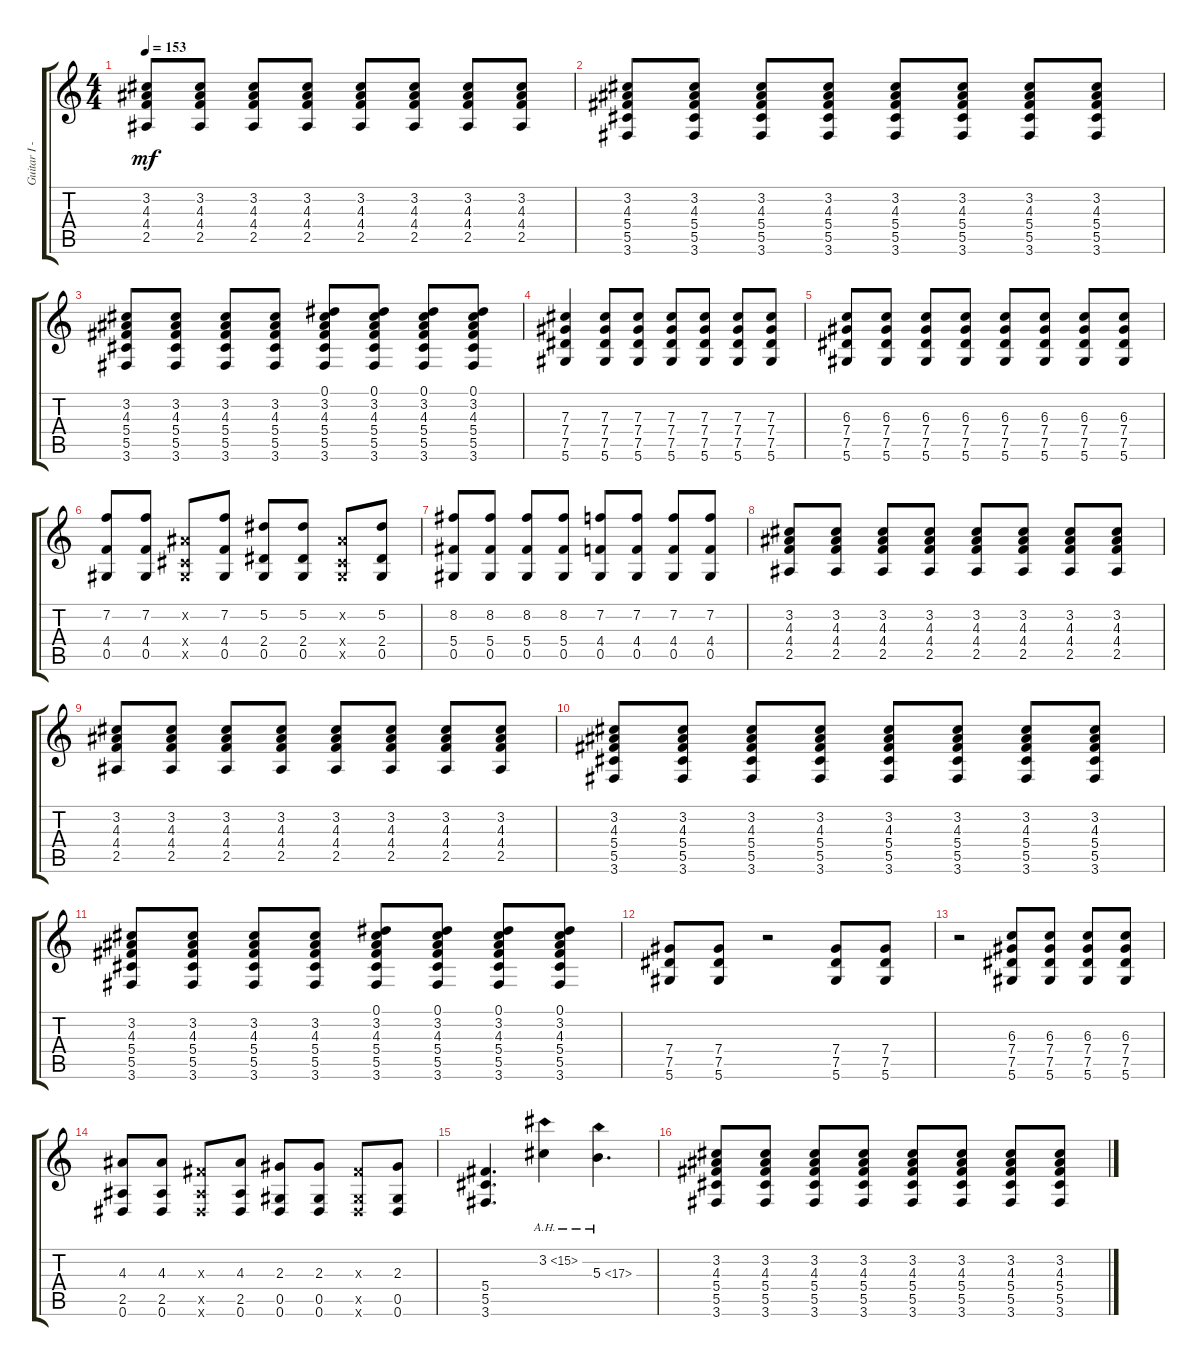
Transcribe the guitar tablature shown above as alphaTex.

\track ("Guitar I - (Distortion) Jade" "Guitar I -") {instrument distortionguitar}
\staff {score tabs}
\tuning (Eb4 Bb3 Gb3 Db3 Ab2 Eb2) {hide}
\ts (4 4)
\tempo 153
\clef g2
\ks c
(3.2 4.3 4.4 2.5).8{dy mf} (3.2 4.3 4.4 2.5).8 (3.2 4.3 4.4 2.5).8 (3.2 4.3 4.4 2.5).8 (3.2 4.3 4.4 2.5).8 (3.2 4.3 4.4 2.5).8 (3.2 4.3 4.4 2.5).8 (3.2 4.3 4.4 2.5).8 |
(3.2 4.3 5.4 5.5 3.6).8 (3.2 4.3 5.4 5.5 3.6).8 (3.2 4.3 5.4 5.5 3.6).8 (3.2 4.3 5.4 5.5 3.6).8 (3.2 4.3 5.4 5.5 3.6).8 (3.2 4.3 5.4 5.5 3.6).8 (3.2 4.3 5.4 5.5 3.6).8 (3.2 4.3 5.4 5.5 3.6).8 |
(3.2 4.3 5.4 5.5 3.6).8 (3.2 4.3 5.4 5.5 3.6).8 (3.2 4.3 5.4 5.5 3.6).8 (3.2 4.3 5.4 5.5 3.6).8 (0.1 3.2 4.3 5.4 5.5 3.6).8 (0.1 3.2 4.3 5.4 5.5 3.6).8 (0.1 3.2 4.3 5.4 5.5 3.6).8 (0.1 3.2 4.3 5.4 5.5 3.6).8 |
(7.3 7.4 7.5 5.6).4 (7.3 7.4 7.5 5.6).8 (7.3 7.4 7.5 5.6).8 (7.3 7.4 7.5 5.6).8 (7.3 7.4 7.5 5.6).8 (7.3 7.4 7.5 5.6).8 (7.3 7.4 7.5 5.6).8 |
(6.3 7.4 7.5 5.6).8 (6.3 7.4 7.5 5.6).8 (6.3 7.4 7.5 5.6).8 (6.3 7.4 7.5 5.6).8 (6.3 7.4 7.5 5.6).8 (6.3 7.4 7.5 5.6).8 (6.3 7.4 7.5 5.6).8 (6.3 7.4 7.5 5.6).8 |
(7.2 4.4 0.5).8 (7.2 4.4 0.5).8 (0.2{x} 0.4{x} 0.5{x}).8 (7.2 4.4 0.5).8 (5.2 2.4 0.5).8 (5.2 2.4 0.5).8 (0.2{x} 0.4{x} 0.5{x}).8 (5.2 2.4 0.5).8 |
(8.2 5.4 0.5).8 (8.2 5.4 0.5).8 (8.2 5.4 0.5).8 (8.2 5.4 0.5).8 (7.2 4.4 0.5).8 (7.2 4.4 0.5).8 (7.2 4.4 0.5).8 (7.2 4.4 0.5).8 |
(3.2 4.3 4.4 2.5).8 (3.2 4.3 4.4 2.5).8 (3.2 4.3 4.4 2.5).8 (3.2 4.3 4.4 2.5).8 (3.2 4.3 4.4 2.5).8 (3.2 4.3 4.4 2.5).8 (3.2 4.3 4.4 2.5).8 (3.2 4.3 4.4 2.5).8 |
(3.2 4.3 4.4 2.5).8 (3.2 4.3 4.4 2.5).8 (3.2 4.3 4.4 2.5).8 (3.2 4.3 4.4 2.5).8 (3.2 4.3 4.4 2.5).8 (3.2 4.3 4.4 2.5).8 (3.2 4.3 4.4 2.5).8 (3.2 4.3 4.4 2.5).8 |
(3.2 4.3 5.4 5.5 3.6).8 (3.2 4.3 5.4 5.5 3.6).8 (3.2 4.3 5.4 5.5 3.6).8 (3.2 4.3 5.4 5.5 3.6).8 (3.2 4.3 5.4 5.5 3.6).8 (3.2 4.3 5.4 5.5 3.6).8 (3.2 4.3 5.4 5.5 3.6).8 (3.2 4.3 5.4 5.5 3.6).8 |
(3.2 4.3 5.4 5.5 3.6).8 (3.2 4.3 5.4 5.5 3.6).8 (3.2 4.3 5.4 5.5 3.6).8 (3.2 4.3 5.4 5.5 3.6).8 (0.1 3.2 4.3 5.4 5.5 3.6).8 (0.1 3.2 4.3 5.4 5.5 3.6).8 (0.1 3.2 4.3 5.4 5.5 3.6).8 (0.1 3.2 4.3 5.4 5.5 3.6).8 |
(7.4 7.5 5.6).8 (7.4 7.5 5.6).8 r.2 (7.4 7.5 5.6).8 (7.4 7.5 5.6).8 |
r.2 (6.3 7.4 7.5 5.6).8 (6.3 7.4 7.5 5.6).8 (6.3 7.4 7.5 5.6).8 (6.3 7.4 7.5 5.6).8 |
(4.3 2.5 0.6).8 (4.3 2.5 0.6).8 (0.3{x} 2.5{x} 0.6{x}).8 (4.3 2.5 0.6).8 (2.3 0.5 0.6).8 (2.3 0.5 0.6).8 (0.3{x} 0.5{x} 0.6{x}).8 (2.3 0.5 0.6).8 |
(5.4 5.5 3.6).4{d} 3.2{ah 12}.4 5.3{ah 12}.4{d} |
(3.2 4.3 5.4 5.5 3.6).8 (3.2 4.3 5.4 5.5 3.6).8 (3.2 4.3 5.4 5.5 3.6).8 (3.2 4.3 5.4 5.5 3.6).8 (3.2 4.3 5.4 5.5 3.6).8 (3.2 4.3 5.4 5.5 3.6).8 (3.2 4.3 5.4 5.5 3.6).8 (3.2 4.3 5.4 5.5 3.6).8
